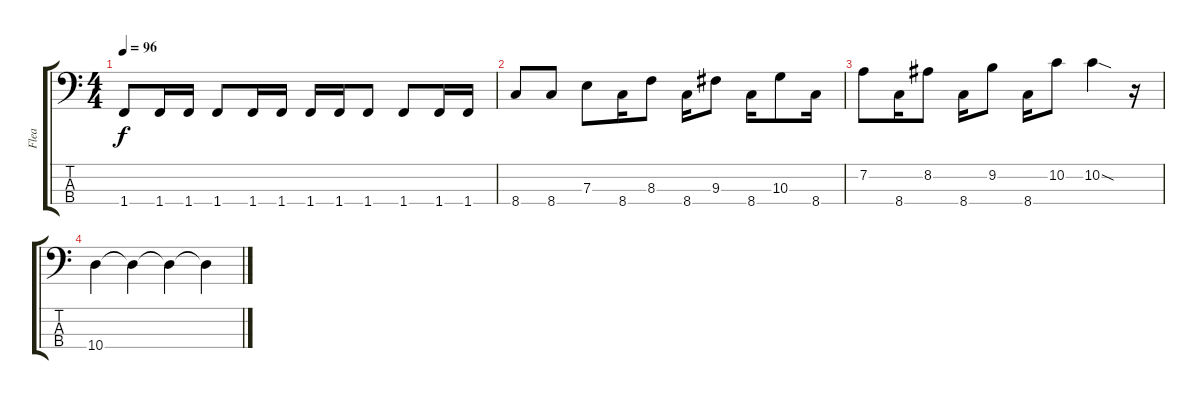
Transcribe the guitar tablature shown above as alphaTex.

\track ("Flea" "Flea") {instrument electricbassfinger}
\staff {score tabs}
\tuning (G2 D2 A1 E1) {hide}
\ts (4 4)
\tempo 96
\clef f4
\ks c
1.4.8{dy f} 1.4.16 1.4.16 1.4.8 1.4.16 1.4.16 1.4.16 1.4.16 1.4.8 1.4.8 1.4.16 1.4.16 |
8.4.8 8.4.8 7.3.8 8.4.16 8.3.8 8.4.16 9.3.8 8.4.16 10.3.8 8.4.16 |
7.2.8 8.4.16 8.2.8 8.4.16 9.2.8 8.4.16 10.2.8 10.2{sod}.4 r.16 |
10.4.4 10.4{t}.4 10.4{t}.4 10.4{t}.4
